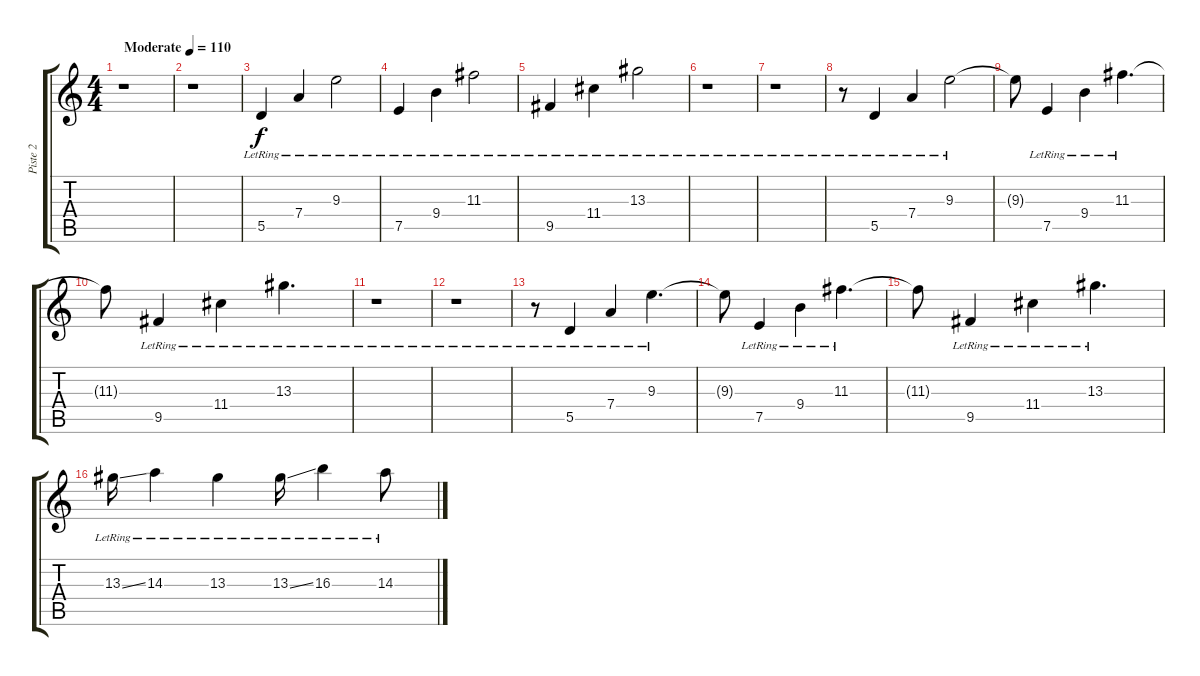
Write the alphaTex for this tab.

\track ("Piste 2" "Piste 2") {instrument electricguitarjazz}
\staff {score tabs}
\tuning (E4 B3 G3 D3 A2 D2) {hide}
\ts (4 4)
\tempo (110 "Moderate")
\clef g2
\ks c
r.1{dy f instrument electricguitarjazz} |
r.1 |
5.5{lr}.4 7.4{lr}.4 9.3{lr}.2 |
7.5{lr}.4 9.4{lr}.4 11.3{lr}.2 |
9.5{lr}.4 11.4{lr}.4 13.3{lr}.2 |
r.1 |
r.1 |
r.8 5.5{lr}.4 7.4{lr}.4 9.3{lr}.2 |
9.3{t}.8 7.5{lr}.4 9.4{lr}.4 11.3{lr}.4{d} |
11.3{t}.8 9.5{lr}.4 11.4{lr}.4 13.3{lr}.4{d} |
r.1 |
r.1 |
r.8 5.5{lr}.4{instrument distortionguitar} 7.4{lr}.4 9.3{lr}.4{d} |
9.3{t}.8 7.5{lr}.4 9.4{lr}.4 11.3{lr}.4{d instrument distortionguitar} |
11.3{t}.8 9.5{lr}.4 11.4{lr}.4 13.3{lr}.4{d} |
13.3{ss lr}.16 14.3{lr}.4 13.3{lr}.4 13.3{ss lr}.16 16.3{lr}.4 14.3{lr}.8
